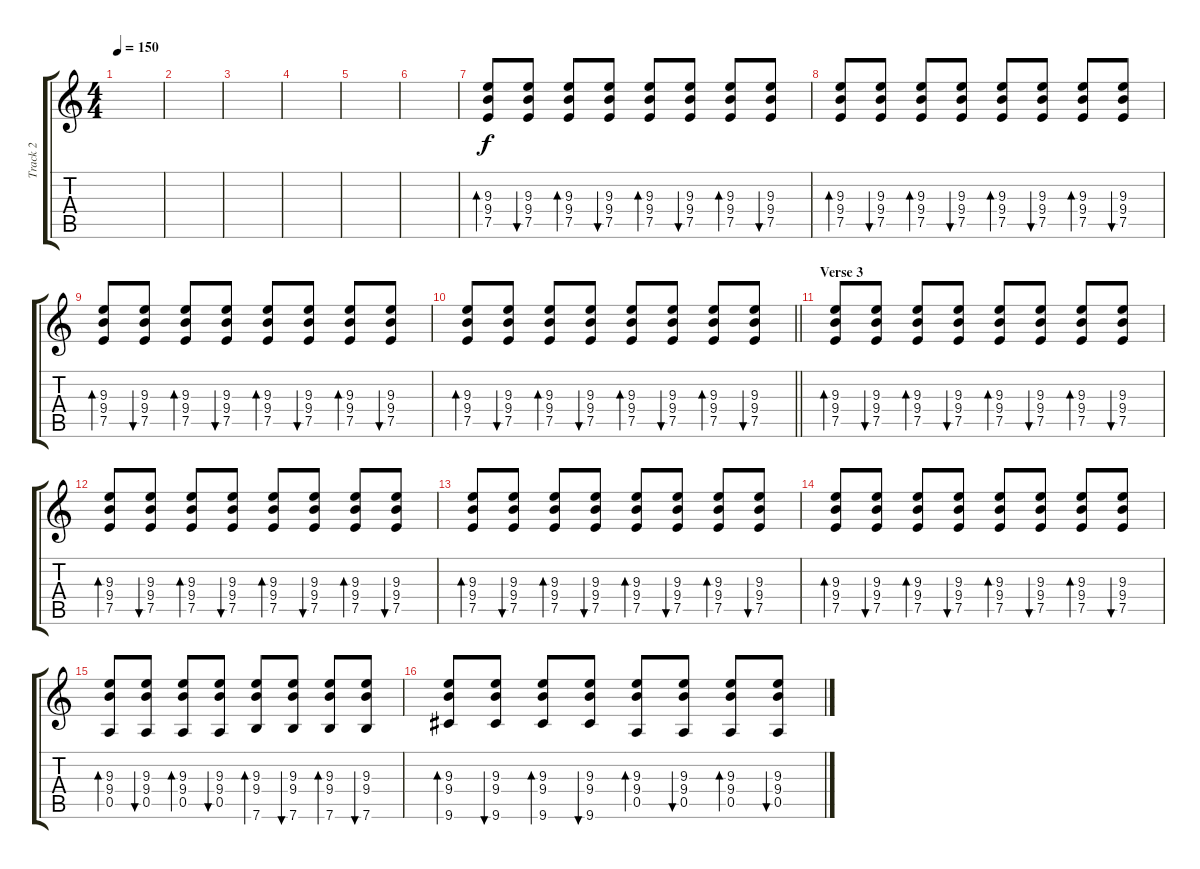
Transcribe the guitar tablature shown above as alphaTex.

\track ("Track 2" "Track 2") {instrument acousticguitarsteel}
\staff {score tabs}
\tuning (E4 B3 G3 D3 A2 E2) {hide}
\ts (4 4)
\tempo 150
\clef g2
\ks c
|
|
|
|
|
|
(9.3 9.4 7.5).8{bd 120} (9.3 9.4 7.5).8{bu 120} (9.3 9.4 7.5).8{bd 120} (9.3 9.4 7.5).8{bu 120} (9.3 9.4 7.5).8{bd 120} (9.3 9.4 7.5).8{bu 120} (9.3 9.4 7.5).8{bd 120} (9.3 9.4 7.5).8{bu 120} |
(9.3 9.4 7.5).8{bd 120} (9.3 9.4 7.5).8{bu 120} (9.3 9.4 7.5).8{bd 120} (9.3 9.4 7.5).8{bu 120} (9.3 9.4 7.5).8{bd 120} (9.3 9.4 7.5).8{bu 120} (9.3 9.4 7.5).8{bd 120} (9.3 9.4 7.5).8{bu 120} |
(9.3 9.4 7.5).8{bd 120} (9.3 9.4 7.5).8{bu 120} (9.3 9.4 7.5).8{bd 120} (9.3 9.4 7.5).8{bu 120} (9.3 9.4 7.5).8{bd 120} (9.3 9.4 7.5).8{bu 120} (9.3 9.4 7.5).8{bd 120} (9.3 9.4 7.5).8{bu 120} |
\barLineRight lightlight
(9.3 9.4 7.5).8{bd 120} (9.3 9.4 7.5).8{bu 120} (9.3 9.4 7.5).8{bd 120} (9.3 9.4 7.5).8{bu 120} (9.3 9.4 7.5).8{bd 120} (9.3 9.4 7.5).8{bu 120} (9.3 9.4 7.5).8{bd 120} (9.3 9.4 7.5).8{bu 120} |
\section ("" "Verse 3")
(9.3 9.4 7.5).8{bd 120} (9.3 9.4 7.5).8{bu 120} (9.3 9.4 7.5).8{bd 120} (9.3 9.4 7.5).8{bu 120} (9.3 9.4 7.5).8{bd 120} (9.3 9.4 7.5).8{bu 120} (9.3 9.4 7.5).8{bd 120} (9.3 9.4 7.5).8{bu 120} |
(9.3 9.4 7.5).8{bd 120} (9.3 9.4 7.5).8{bu 120} (9.3 9.4 7.5).8{bd 120} (9.3 9.4 7.5).8{bu 120} (9.3 9.4 7.5).8{bd 120} (9.3 9.4 7.5).8{bu 120} (9.3 9.4 7.5).8{bd 120} (9.3 9.4 7.5).8{bu 120} |
(9.3 9.4 7.5).8{bd 120} (9.3 9.4 7.5).8{bu 120} (9.3 9.4 7.5).8{bd 120} (9.3 9.4 7.5).8{bu 120} (9.3 9.4 7.5).8{bd 120} (9.3 9.4 7.5).8{bu 120} (9.3 9.4 7.5).8{bd 120} (9.3 9.4 7.5).8{bu 120} |
(9.3 9.4 7.5).8{bd 120} (9.3 9.4 7.5).8{bu 120} (9.3 9.4 7.5).8{bd 120} (9.3 9.4 7.5).8{bu 120} (9.3 9.4 7.5).8{bd 120} (9.3 9.4 7.5).8{bu 120} (9.3 9.4 7.5).8{bd 120} (9.3 9.4 7.5).8{bu 120} |
(9.3 9.4 0.5).8{bd 120} (9.3 9.4 0.5).8{bu 120} (9.3 9.4 0.5).8{bd 120} (9.3 9.4 0.5).8{bu 120} (9.3 9.4 7.6).8{bd 120} (9.3 9.4 7.6).8{bu 120} (9.3 9.4 7.6).8{bd 120} (9.3 9.4 7.6).8{bu 120} |
(9.3 9.4 9.6).8{bd 120} (9.3 9.4 9.6).8{bu 120} (9.3 9.4 9.6).8{bd 120} (9.3 9.4 9.6).8{bu 120} (9.3 9.4 0.5).8{bd 120} (9.3 9.4 0.5).8{bu 120} (9.3 9.4 0.5).8{bd 120} (9.3 9.4 0.5).8{bu 120}
